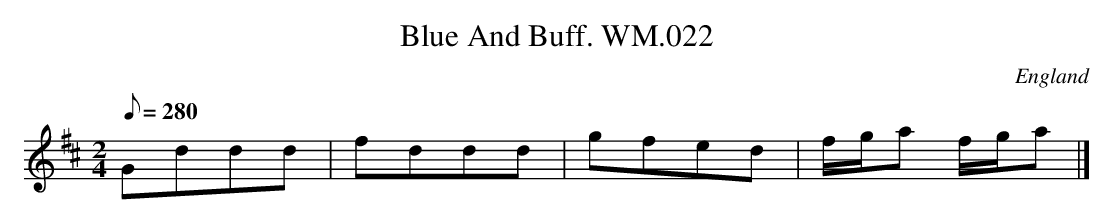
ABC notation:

X:1
T:Blue And Buff. WM.022
M:2/4
L:1/8
Q:280
O:England
K:D
Gddd|fddd|gfed|f/g/a f/g/a|]
